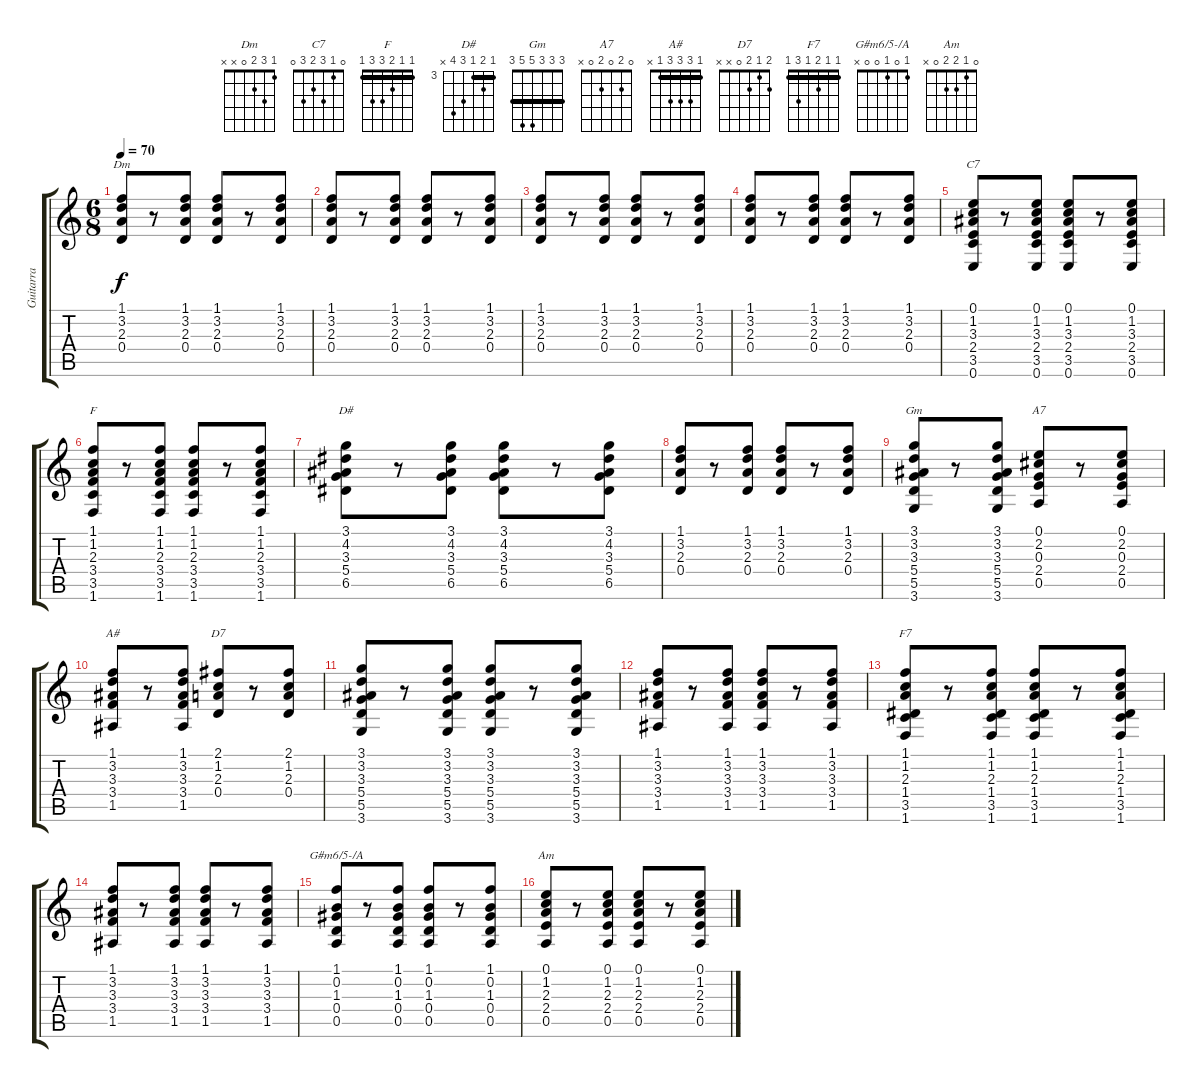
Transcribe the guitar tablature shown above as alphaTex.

\track ("Guitarra" "Guitarra") {instrument acousticguitarnylon}
\staff {score tabs}
\tuning (E4 B3 G3 D3 A2 E2) {hide}
\chord ("Dm" 1 3 2 0 x x)
\chord ("C7" 0 1 3 2 3 0)
\chord ("F" 1 1 2 3 3 1) {barre 1}
\chord ("D#" 3 4 3 5 6 x) {firstfret 3 barre 3}
\chord ("Gm" 3 3 3 5 5 3) {barre 3}
\chord ("A7" 0 2 0 2 0 x)
\chord ("A#" 1 3 3 3 1 x) {barre 1}
\chord ("D7" 2 1 2 0 x x)
\chord ("F7" 1 1 2 1 3 1) {barre 1}
\chord ("G#m6/5-/A" 1 0 1 0 0 x)
\chord ("Am" 0 1 2 2 0 x)
\ts (6 8)
\tempo 70
\clef g2
\ks c
(1.1 3.2 2.3 0.4).8{ch "Dm" dy f instrument acousticguitarnylon} r.8 (1.1 3.2 2.3 0.4).8 (1.1 3.2 2.3 0.4).8 r.8 (1.1 3.2 2.3 0.4).8 |
(1.1 3.2 2.3 0.4).8 r.8 (1.1 3.2 2.3 0.4).8 (1.1 3.2 2.3 0.4).8 r.8 (1.1 3.2 2.3 0.4).8 |
(1.1 3.2 2.3 0.4).8 r.8 (1.1 3.2 2.3 0.4).8 (1.1 3.2 2.3 0.4).8 r.8 (1.1 3.2 2.3 0.4).8 |
(1.1 3.2 2.3 0.4).8 r.8 (1.1 3.2 2.3 0.4).8 (1.1 3.2 2.3 0.4).8 r.8 (1.1 3.2 2.3 0.4).8 |
(0.1 1.2 3.3 2.4 3.5 0.6).8{ch "C7"} r.8 (0.1 1.2 3.3 2.4 3.5 0.6).8 (0.1 1.2 3.3 2.4 3.5 0.6).8 r.8 (0.1 1.2 3.3 2.4 3.5 0.6).8 |
(1.1 1.2 2.3 3.4 3.5 1.6).8{ch "F"} r.8 (1.1 1.2 2.3 3.4 3.5 1.6).8 (1.1 1.2 2.3 3.4 3.5 1.6).8 r.8 (1.1 1.2 2.3 3.4 3.5 1.6).8 |
(3.1 4.2 3.3 5.4 6.5).8{ch "D#"} r.8 (3.1 4.2 3.3 5.4 6.5).8 (3.1 4.2 3.3 5.4 6.5).8 r.8 (3.1 4.2 3.3 5.4 6.5).8 |
(1.1 3.2 2.3 0.4).8 r.8 (1.1 3.2 2.3 0.4).8 (1.1 3.2 2.3 0.4).8 r.8 (1.1 3.2 2.3 0.4).8 |
(3.1 3.2 3.3 5.4 5.5 3.6).8{ch "Gm"} r.8 (3.1 3.2 3.3 5.4 5.5 3.6).8 (0.1 2.2 0.3 2.4 0.5).8{ch "A7"} r.8 (0.1 2.2 0.3 2.4 0.5).8 |
(1.1 3.2 3.3 3.4 1.5).8{ch "A#"} r.8 (1.1 3.2 3.3 3.4 1.5).8 (2.1 1.2 2.3 0.4).8{ch "D7"} r.8 (2.1 1.2 2.3 0.4).8 |
(3.1 3.2 3.3 5.4 5.5 3.6).8 r.8 (3.1 3.2 3.3 5.4 5.5 3.6).8 (3.1 3.2 3.3 5.4 5.5 3.6).8 r.8 (3.1 3.2 3.3 5.4 5.5 3.6).8 |
(1.1 3.2 3.3 3.4 1.5).8 r.8 (1.1 3.2 3.3 3.4 1.5).8 (1.1 3.2 3.3 3.4 1.5).8 r.8 (1.1 3.2 3.3 3.4 1.5).8 |
(1.1 1.2 2.3 1.4 3.5 1.6).8{ch "F7"} r.8 (1.1 1.2 2.3 1.4 3.5 1.6).8 (1.1 1.2 2.3 1.4 3.5 1.6).8 r.8 (1.1 1.2 2.3 1.4 3.5 1.6).8 |
(1.1 3.2 3.3 3.4 1.5).8 r.8 (1.1 3.2 3.3 3.4 1.5).8 (1.1 3.2 3.3 3.4 1.5).8 r.8 (1.1 3.2 3.3 3.4 1.5).8 |
(1.1 0.2 1.3 0.4 0.5).8{ch "G#m6/5-/A"} r.8 (1.1 0.2 1.3 0.4 0.5).8 (1.1 0.2 1.3 0.4 0.5).8 r.8 (1.1 0.2 1.3 0.4 0.5).8 |
(0.1 1.2 2.3 2.4 0.5).8{ch "Am"} r.8 (0.1 1.2 2.3 2.4 0.5).8 (0.1 1.2 2.3 2.4 0.5).8 r.8 (0.1 1.2 2.3 2.4 0.5).8
